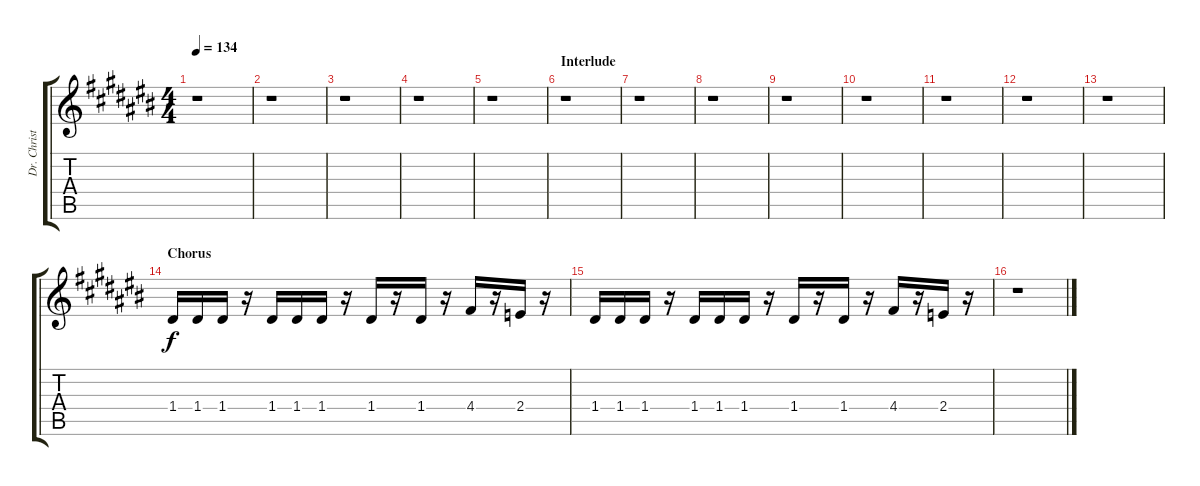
\track ("Dr. Christian Lorenz - Keyboard II" "Dr. Christ") {instrument synthbass1}
\staff {score tabs}
\tuning (E4 B3 G3 D3 A2 D2) {hide}
\ts (4 4)
\tempo 134
\clef g2
\ks c#
r.1{dy f} |
r.1 |
r.1 |
r.1 |
r.1 |
\section ("" "Interlude")
r.1 |
r.1 |
r.1 |
r.1 |
r.1 |
r.1 |
r.1 |
r.1 |
\section ("" "Chorus")
1.4.16{volume 12} 1.4.16 1.4.16 r.16 1.4.16 1.4.16 1.4.16 r.16 1.4.16 r.16 1.4.16 r.16 4.4.16 r.16 2.4.16 r.16 |
1.4.16 1.4.16 1.4.16 r.16 1.4.16 1.4.16 1.4.16 r.16 1.4.16 r.16 1.4.16 r.16 4.4.16 r.16 2.4.16 r.16 |
r.1
